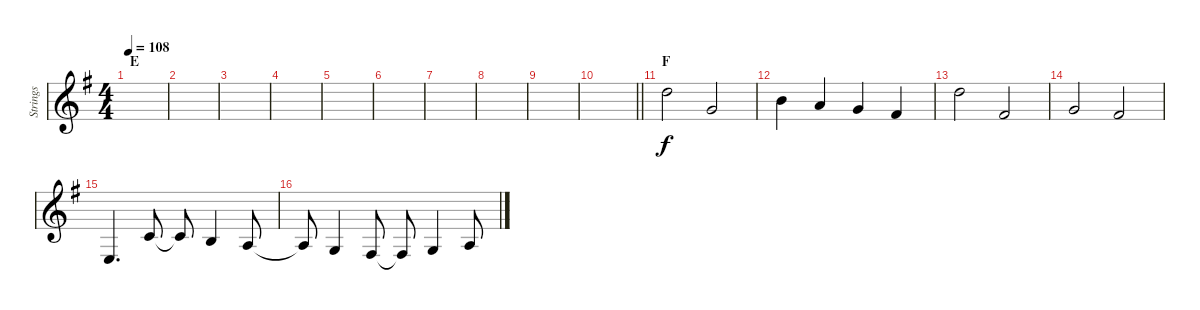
\track ("Strings" "Strings") {instrument stringensemble1}
\staff {score}
\tuning (E4 B3 G3 D3 A2 E2 B1) {hide}
\ts (4 4)
\section ("" "E")
\tempo 108
\clef g2
\ks g
|
|
|
|
|
|
|
|
|
\barLineRight lightlight
|
\section ("" "F")
10.1.2 3.1.2 |
7.1.4 5.1.4 3.1.4 2.1.4 |
10.1.2 2.1.2 |
3.1.2 2.1.2 |
2.4.4{d} 1.2.8 1.2{t}.8 0.2.4 2.3.8 |
2.3{t}.8 0.3.4 4.4.8 4.4{t}.8 0.3.4 2.3.8
